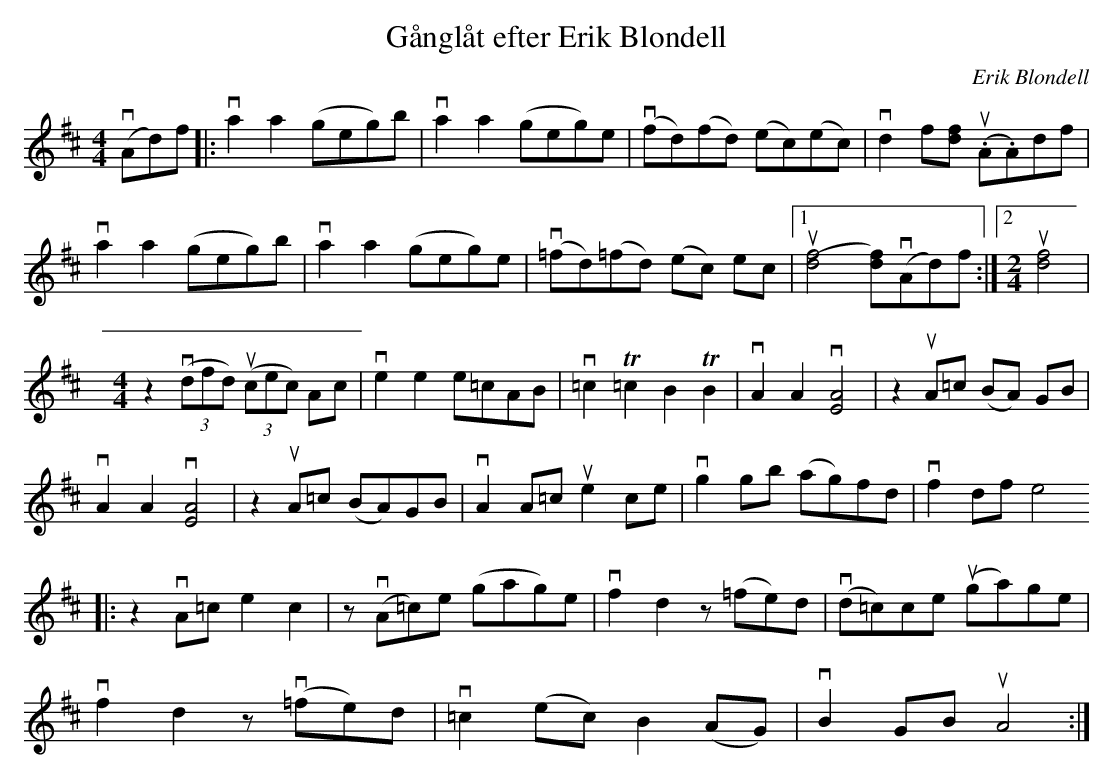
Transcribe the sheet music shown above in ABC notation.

X:1
T: Gånglåt efter Erik Blondell
C: Erik Blondell
M: 4/4
L: 1/8
K: D
(vAd)f|: va2 a2 (geg)b | va2 a2 (geg)e | (vfd)(fd) (ec)(ec) | vd2 f[fd] (u.A.A)df |
va2 a2 (geg)b | va2 a2 (geg)e | (v=fd)(=fd) (ec) ec |1 u[(d4f4] [df])(vAd)f :|2 [M:2/4] u[d4f4] |
[M:4/4] z2 v((3dfd) u((3cec) Ac | ve2 e2 e=cAB | v=c2 T=c2 B2 TB2 | vA2 A2 v[A4E4] | z2 uA=c (BA) GB |
vA2 A2 v[A4E4] | z2 uA=c (BA)GB | vA2 A=c ue2 ce | vg2 gb (ag)fd | vf2 df e4
|: z2 vA=c e2 c2 | z v(A=c)e (gag)e | vf2 d2 z (=fe)d | v(d=c)ce u(ga)ge |
vf2 d2 z v(=fe)d | v=c2 (ec) B2 (AG) | vB2 GB uA4 :|
